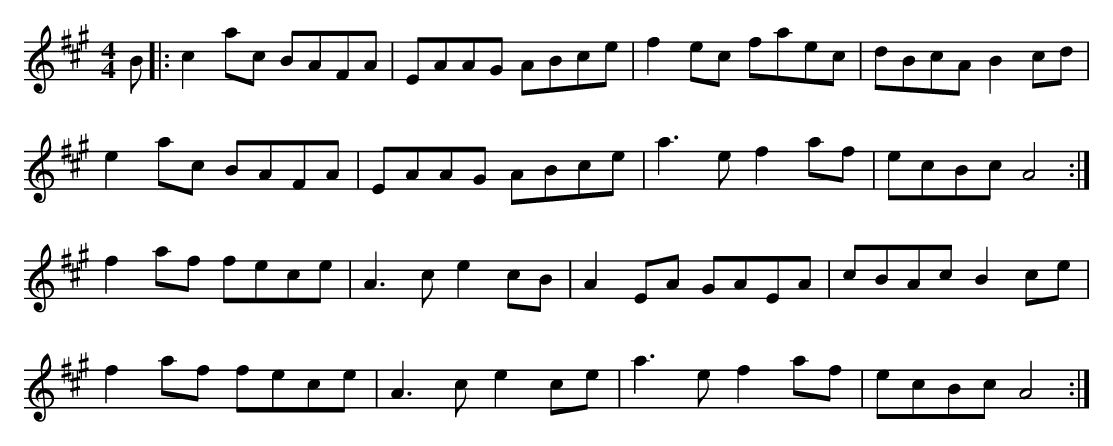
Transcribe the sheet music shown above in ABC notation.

X:1
M:4/4
K:A
B|:c2ac BAFA|EAAG ABce|f2ec faec|dBcA B2cd|
e2ac BAFA|EAAG ABce|a3e f2af|ecBc A4:|
f2af fece|A3c e2cB|A2EA GAEA|cBAc B2ce|
f2af fece|A3c e2ce|a3e f2af|ecBc A4:|
